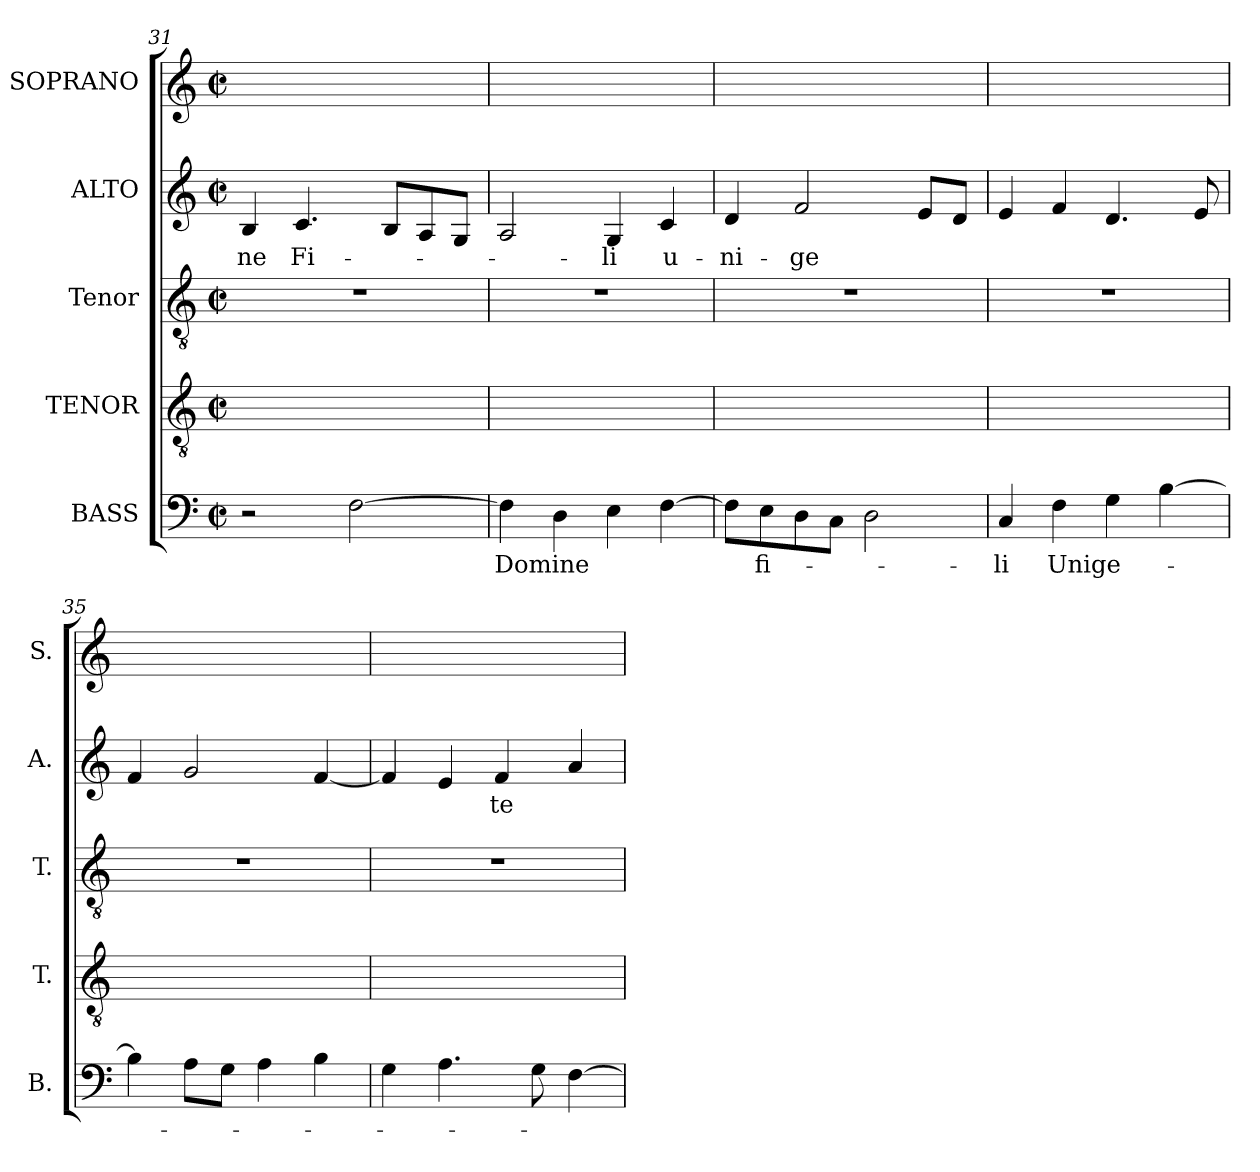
**kern	**text	**kern	**kern	**kern	**text	**kern
*part5	*part5	*part4	*part3	*part2	*part2	*part1
*staff5	*staff5	*staff4	*staff3	*staff2	*staff2	*staff1
*I"BASS	*	*I"TENOR	*I"Tenor	*I"ALTO	*	*I"SOPRANO
*I'B.	*	*I'T.	*I'T.	*I'A.	*	*I'S.
*clefF4	*	*clefGv2	*clefGv2	*clefG2	*	*clefG2
*	*	*ITrd7c12	*ITrd7c12	*	*	*
*k[]	*	*k[]	*k[]	*k[]	*	*k[]
*C:	*	*C:	*C:	*C:	*	*C:
*M2/2	*	*M2/2	*M2/2	*M2/2	*	*M2/2
*met(c|)	*	*met(c|)	*met(c|)	*met(c|)	*	*met(c|)
=31	=31	=31	=31	=31	=31	=31
!	!	!	!	!	!LO:LY:b:color=#000000	!
2r	.	1ryy	1r	4Bi/	-ne	1ryy
!	!	!	!	!	!LO:LY:b:color=#000000	!
.	.	.	.	4.ci/	Fi-	.
[2Fi\	.	.	.	.	.	.
.	.	.	.	8Bi/L	.	.
.	.	.	.	8Ai/	.	.
.	.	.	.	8Gi/J	.	.
=32	=32	=32	=32	=32	=32	=32
!	!LO:LY:b:color=#000000	!	!	!	!	!
4Fi\]	Domine	1ryy	1r	2Ai/	.	1ryy
4Di\	.	.	.	.	.	.
!	!	!	!	!	!LO:LY:b:color=#000000	!
4Ei\	.	.	.	4Gi/	-li	.
!	!	!	!	!	!LO:LY:b:color=#000000	!
[4Fi\	.	.	.	4ci/	u-	.
=33	=33	=33	=33	=33	=33	=33
!	!	!	!	!	!LO:LY:b:color=#000000	!
8Fi\L]	.	1ryy	1r	4di/	-ni-	1ryy
!	!LO:LY:b:color=#000000	!	!	!	!	!
8Ei\	fi-	.	.	.	.	.
!	!	!	!	!	!LO:LY:b:color=#000000	!
8Di\	.	.	.	2fi/	-ge	.
8Ci\J	.	.	.	.	.	.
2Di\	.	.	.	.	.	.
.	.	.	.	8ei/L	.	.
.	.	.	.	8di/J	.	.
!!LO:PB:g=z
=34	=34	=34	=34	=34	=34	=34
!	!LO:LY:b:color=#000000	!	!	!	!	!
4Ci/	-li	1ryy	1r	4ei/	.	1ryy
!	!LO:LY:b:color=#000000	!	!	!	!	!
4Fi\	Unige-	.	.	4fi/	.	.
4Gi\	.	.	.	4.di/	.	.
[4Bi\	.	.	.	.	.	.
.	.	.	.	8ei/	.	.
=35	=35	=35	=35	=35	=35	=35
4Bi\]	.	1ryy	1r	4fi/	.	1ryy
8Ai\L	.	.	.	2gi/	.	.
8Gi\J	.	.	.	.	.	.
4Ai\	.	.	.	.	.	.
4Bi\	.	.	.	[4fi/	.	.
=36	=36	=36	=36	=36	=36	=36
4Gi\	.	1ryy	1r	4fi/]	.	1ryy
4.Ai\	.	.	.	4ei/	.	.
!	!	!	!	!	!LO:LY:b:color=#000000	!
.	.	.	.	4fi/	te	.
8Gi\	.	.	.	.	.	.
[4Fi\	.	.	.	4ai/	.	.
=	=	=	=	=	=	=
*-	*-	*-	*-	*-	*-	*-
